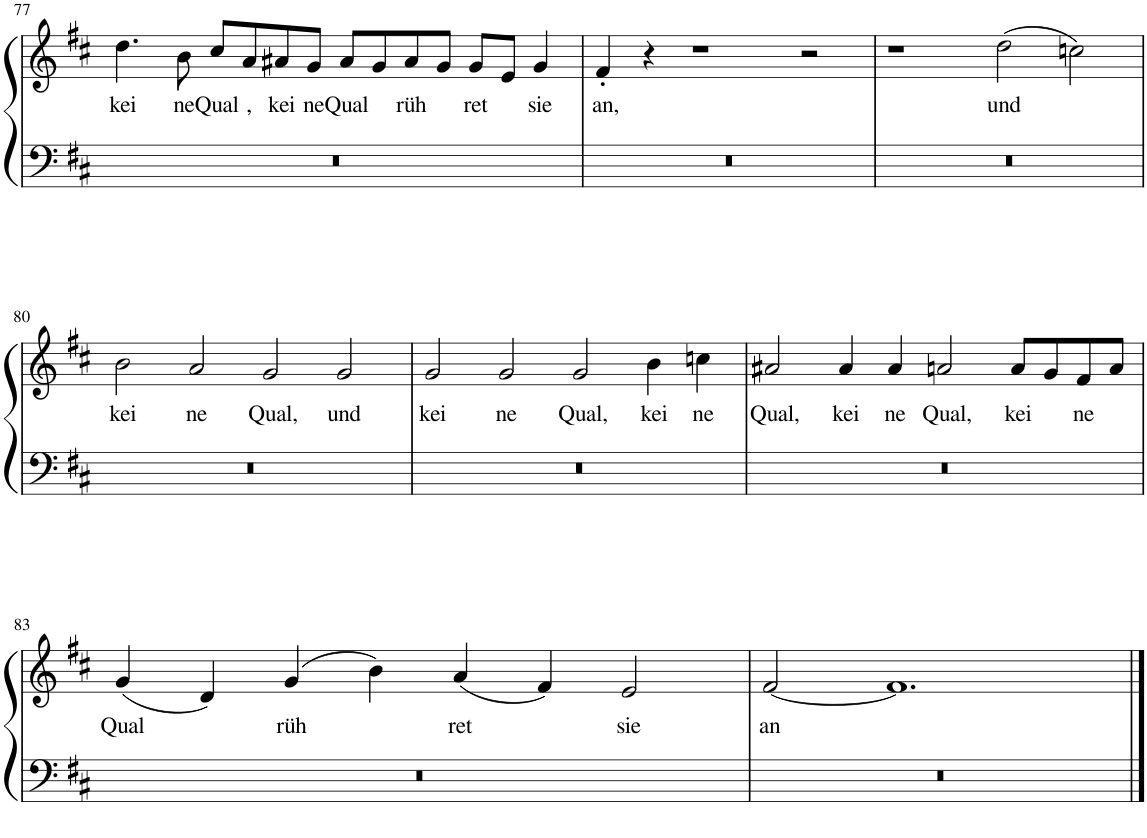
**kern	**kern	**text
*part1	*part1	*part1
*staff2	*staff1	*staff1
*I"Piano	*	*
*I'Pno.	*	*
!!LO:PB:g=z
*clefF4	*clefG2	*
*k[f#c#]	*k[f#c#]	*
*M4/2	*M4/2	*
=77	=77	=77
!	!	!LO:LY:b
0r	4.dd\	kei
!	!	!LO:LY:b
.	8b\	ne
!	!	!LO:LY:b
.	8cc#/L	Qual
!	!	!LO:LY:b
.	8a/	,
!	!	!LO:LY:b
.	8a#X/	kei
!	!	!LO:LY:b
.	8g/J	ne
!	!	!LO:LY:b
.	8a#/L	Qual
.	8g/	.
!	!	!LO:LY:b
.	8a#/	rüh
.	8g/J	.
!	!	!LO:LY:b
.	8g/L	ret
.	8e/J	.
!	!	!LO:LY:b
.	4g/	sie
=78	=78	=78
!	!	!LO:LY:b
0r	4f#'/	an,
.	4r	.
.	1r	.
.	2r	.
=79	=79	=79
0r	0r	.
!	!	!LO:LY:b
1ryy	(2dd\	und
.	2ccn\)	.
!!LO:LB:g=z
=80	=80	=80
!	!	!LO:LY:b
0r	2b\	kei
!	!	!LO:LY:b
.	2a/	ne
!	!	!LO:LY:b
.	2g/	Qual,
!	!	!LO:LY:b
.	2g/	und
=81	=81	=81
!	!	!LO:LY:b
0r	2g/	kei
!	!	!LO:LY:b
.	2g/	ne
!	!	!LO:LY:b
.	2g/	Qual,
!	!	!LO:LY:b
.	4b\	kei
!	!	!LO:LY:b
.	4ccn\	ne
=82	=82	=82
!	!	!LO:LY:b
0r	2a#X/	Qual,
!	!	!LO:LY:b
.	4a#/	kei
!	!	!LO:LY:b
.	4a#/	ne
!	!	!LO:LY:b
.	2an/	Qual,
!	!	!LO:LY:b
.	8a/L	kei
.	8g/	.
!	!	!LO:LY:b
.	8f#/	ne
.	8a/J	.
!!LO:LB:g=z
=83	=83	=83
!	!	!LO:LY:b
0r	(4g/	Qual
.	4d/)	.
!	!	!LO:LY:b
.	(4g/	rüh
.	4b\)	.
!	!	!LO:LY:b
.	(4a/	ret
.	4f#/)	.
!	!	!LO:LY:b
.	2e/	sie
=84	=84	=84
!	!	!LO:LY:b
0r	[2f#/	an
.	1.f#]	.
==	==	==
*-	*-	*-
